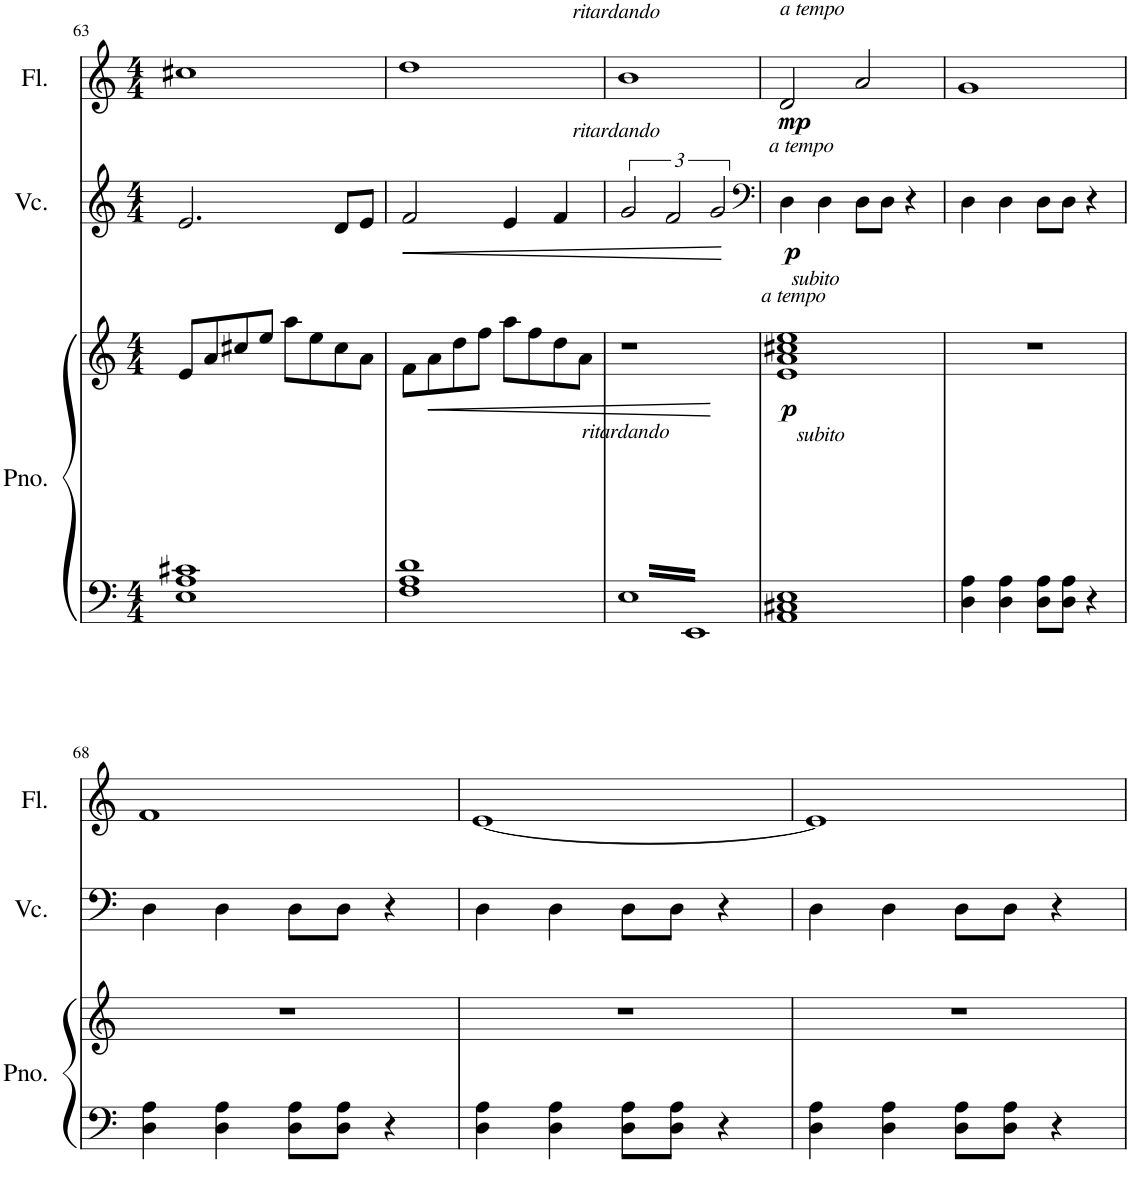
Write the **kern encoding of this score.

**kern	**kern	**dynam	**kern	**dynam	**kern	**dynam
*part3	*part3	*part3	*part2	*part2	*part1	*part1
*staff4	*staff3	*staff3/4	*staff2	*staff2	*staff1	*staff1
*I"Piano	*	*	*I"Violoncel	*	*I"Flauta	*
*I'Pno.	*	*	*I'Vc.	*	*I'Fl.	*
!!LO:PB:g=z
*clefF4	*clefG2	*	*clefG2	*	*clefG2	*
*k[]	*k[]	*	*k[]	*	*k[]	*
*M4/4	*M4/4	*	*M4/4	*	*M4/4	*
=63	=63	=63	=63	=63	=63	=63
1E 1A 1c#X	8e/L	.	2.e/	.	1cc#X	.
.	8a/	.	.	.	.	.
.	8cc#X/	.	.	.	.	.
.	8ee/J	.	.	.	.	.
.	8aa\L	.	.	.	.	.
.	8ee\	.	.	.	.	.
.	8cc#\	.	8d/L	.	.	.
.	8a\J	.	8e/J	.	.	.
=64	=64	=64	=64	=64	=64	=64
!	!	!	!	!LO:HP:b	!	!
1F 1A 1d	8f\L	.	2f/	<	1dd	.
!	!	!LO:HP:b	!	!	!	!
.	8a\	<	.	.	.	.
.	8dd\	.	.	.	.	.
.	8ff\J	.	.	.	.	.
.	8aa\L	.	4e/	.	.	.
.	8ff\	.	.	.	.	.
.	8dd\	.	4f/	.	.	.
.	8a\J	.	.	.	.	.
.	.	[	.	[	.	.
=65	=65	=65	=65	=65	=65	=65
!	!	!	!	!	!LO:TX:a:i:t=ritardando	!
!	!	!	!LO:TX:a:i:t=ritardando	!	!	!
!LO:TX:a:i:t=ritardando	!	!	!	!	!	!
3.E	1r	.	3g/	.	1b	.
.	.	.	3f/	.	.	.
3.EE	.	.	.	.	.	.
.	.	.	3g/	.	.	.
=66	=66	=66	=66	=66	=66	=66
*	*	*	*clefF4	*	*	*
!	!	!	!	!	!LO:TX:a:i:t=a tempo	!
!	!	!	!LO:TX:b:i:t=subito	!	!	!
!	!	!	!LO:TX:a:i:t=a tempo	!	!	!
!	!LO:TX:b:i:t=subito	!	!	!	!	!
!	!LO:TX:a:i:t=a tempo	!	!	!	!	!
!	!	!LO:DY:b	!	!LO:DY:b	!	!LO:DY:b
1AA 1C#X 1E	1e 1a 1cc#X 1ee	p	4D\	p	2d/	mp
.	.	.	4D\	.	.	.
.	.	.	8D\L	.	2a/	.
.	.	.	8D\J	.	.	.
.	.	.	4r	.	.	.
=67	=67	=67	=67	=67	=67	=67
4D\ 4A\	1r	.	4D\	.	1g	.
4D\ 4A\	.	.	4D\	.	.	.
8D\ 8A\L	.	.	8D\L	.	.	.
8D\ 8A\J	.	.	8D\J	.	.	.
4r	.	.	4r	.	.	.
!!LO:LB:g=z
=68	=68	=68	=68	=68	=68	=68
4D\ 4A\	1r	.	4D\	.	1f	.
4D\ 4A\	.	.	4D\	.	.	.
8D\ 8A\L	.	.	8D\L	.	.	.
8D\ 8A\J	.	.	8D\J	.	.	.
4r	.	.	4r	.	.	.
=69	=69	=69	=69	=69	=69	=69
4D\ 4A\	1r	.	4D\	.	[1e	.
4D\ 4A\	.	.	4D\	.	.	.
8D\ 8A\L	.	.	8D\L	.	.	.
8D\ 8A\J	.	.	8D\J	.	.	.
4r	.	.	4r	.	.	.
=70	=70	=70	=70	=70	=70	=70
4D\ 4A\	1r	.	4D\	.	1e]	.
4D\ 4A\	.	.	4D\	.	.	.
8D\ 8A\L	.	.	8D\L	.	.	.
8D\ 8A\J	.	.	8D\J	.	.	.
4r	.	.	4r	.	.	.
=	=	=	=	=	=	=
*-	*-	*-	*-	*-	*-	*-
